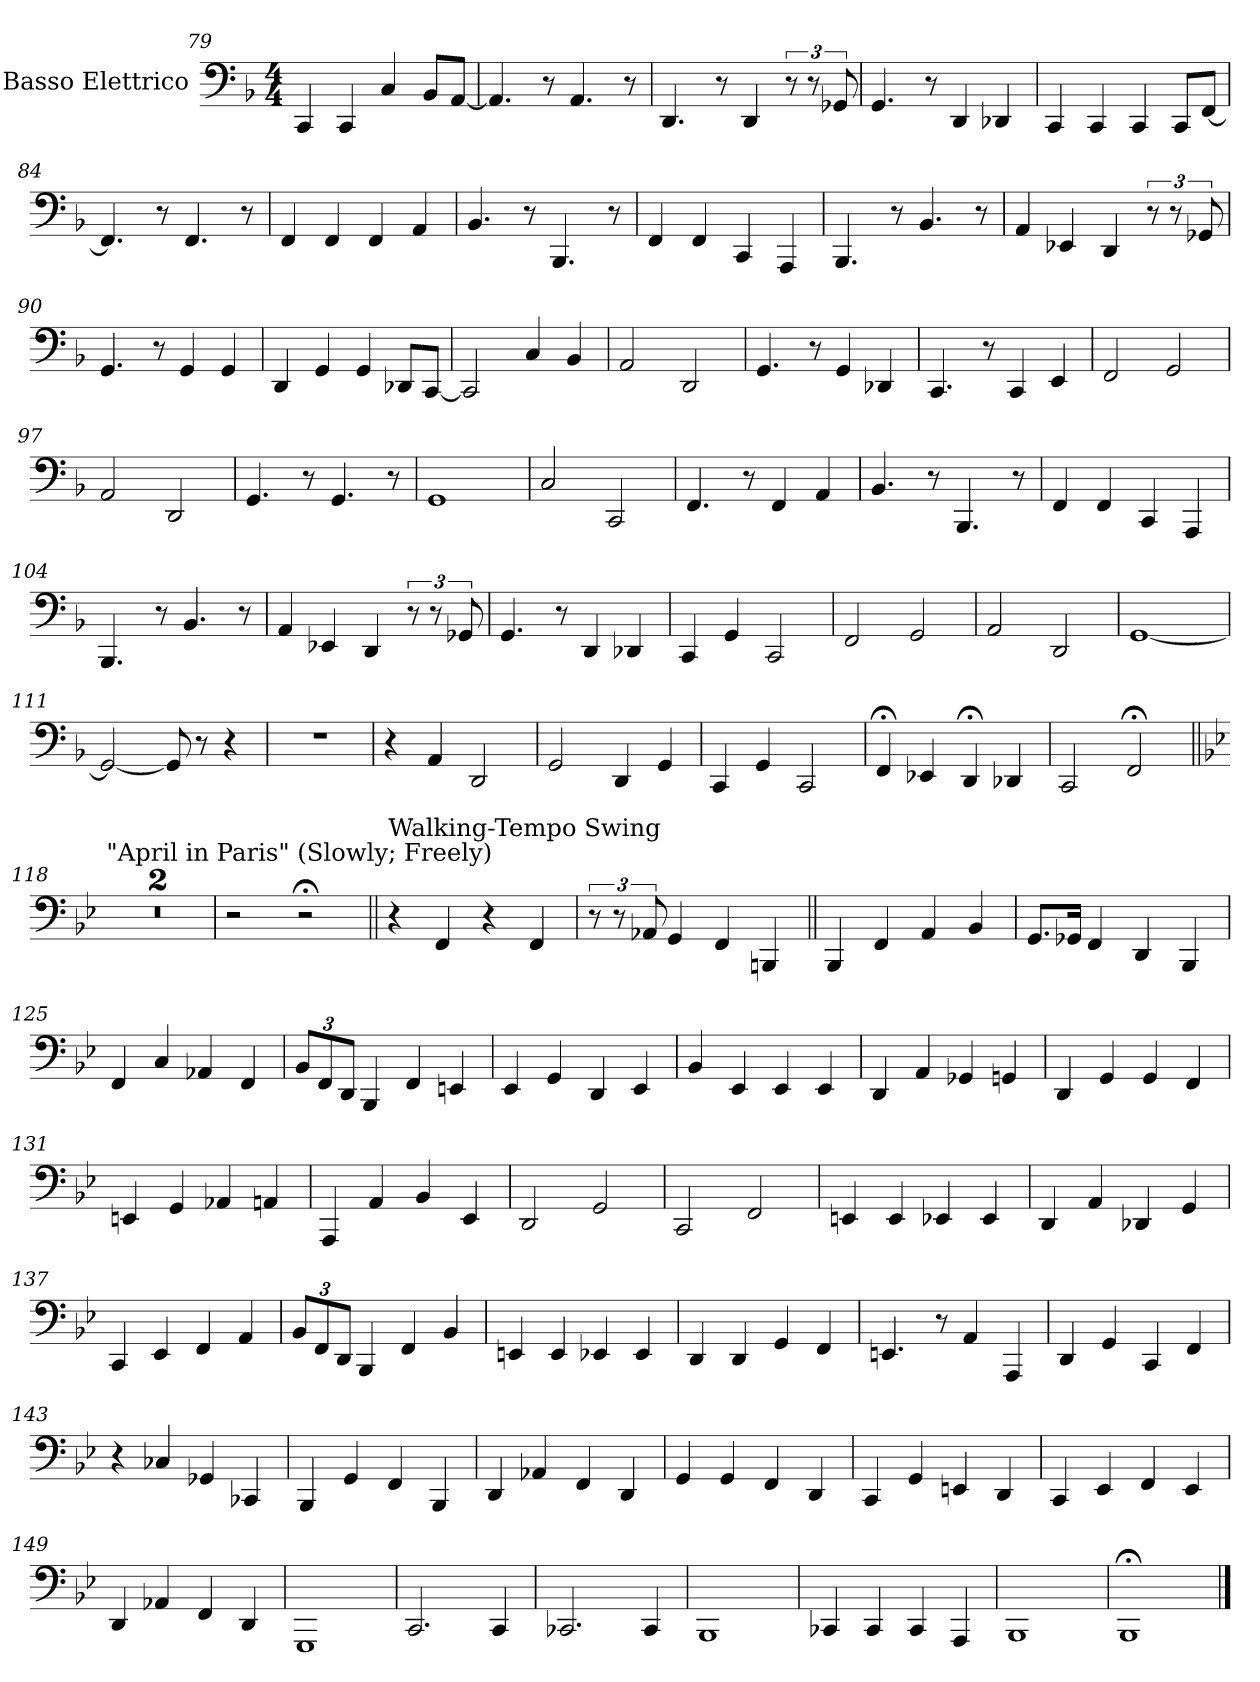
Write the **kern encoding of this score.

**kern
*part1
*staff1
*I"Basso Elettrico
*
*k[b-]
*F:
*M4/4
=79
4CC
4CC
4C
8BB-L
[8AAJ
=80
4.AA]
8r
4.AA
8r
=81
4.DD
8r
4DD
12r
12r
12GG-X
=82
4.GG
8r
4DD
4DD-X
=83
4CC
4CC
4CC
8CCL
[8FFJ
=84
4.FF]
8r
4.FF
8r
=85
4FF
4FF
4FF
4AA
=86
4.BB-
8r
4.BBB-
8r
=87
4FF
4FF
4CC
4AAA
=88
4.BBB-
8r
4.BB-
8r
=89
4AA
4EE-X
4DD
12r
12r
12GG-X
=90
4.GG
8r
4GG
4GG
=91
4DD
4GG
4GG
8DD-XL
[8CCJ
=92
2CC]
4C
4BB-
=93
2AA
2DD
=94
4.GG
8r
4GG
4DD-X
=95
4.CC
8r
4CC
4EE
=96
2FF
2GG
=97
2AA
2DD
=98
4.GG
8r
4.GG
8r
=99
1GG
=100
2C
2CC
=101
4.FF
8r
4FF
4AA
=102
4.BB-
8r
4.BBB-
8r
=103
4FF
4FF
4CC
4AAA
=104
4.BBB-
8r
4.BB-
8r
=105
4AA
4EE-X
4DD
12r
12r
12GG-X
=106
4.GG
8r
4DD
4DD-X
=107
4CC
4GG
2CC
=108
2FF
2GG
=109
2AA
2DD
=110
[1GG
=111
2GG_
8GG]
8r
4r
=112
1r
=113
4r
4AA
2DD
=114
2GG
4DD
4GG
=115
4CC
4GG
2CC
=116
4FF;<
4EE-X
4DD;<
4DD-X
=117
2CC
2FF;<
=118||
*k[b-e-]
*B-:
*MM90
!LO:TX:a:t="April in Paris" (Slowly; Freely)
1r
=119
1r
=120
2r
2r;<
=121||
*MM90
!LO:TX:a:t=Walking-Tempo Swing
4r
4FF
4r
4FF
=122
12r
12r
12AA-X
4GG
4FF
4BBBn
=123||
4BBB-
4FF
4AA
4BB-
=124
8.GGL
16GG-XJk
4FF
4DD
4BBB-
=125
4FF
4C
4AA-X
4FF
=126
12BB-L
12FF
12DDJ
4BBB-
4FF
4EEn
=127
4EE-
4GG
4DD
4EE-
=128
4BB-
4EE-
4EE-
4EE-
=129
4DD
4AA
4GG-X
4GGn
=130
4DD
4GG
4GG
4FF
=131
4EEn
4GG
4AA-X
4AAn
=132
4AAA
4AA
4BB-
4EE-
=133
2DD
2GG
=134
2CC
2FF
=135
4EEn
4EE
4EE-X
4EE-
=136
4DD
4AA
4DD-X
4GG
=137
4CC
4EE-
4FF
4AA
=138
12BB-L
12FF
12DDJ
4BBB-
4FF
4BB-
=139
4EEn
4EE
4EE-X
4EE-
=140
4DD
4DD
4GG
4FF
=141
4.EEn
8r
4AA
4AAA
=142
4DD
4GG
4CC
4FF
=143
4r
4C-X
4GG-X
4CC-X
=144
4BBB-
4GG
4FF
4BBB-
=145
4DD
4AA-X
4FF
4DD
=146
4GG
4GG
4FF
4DD
=147
4CC
4GG
4EEn
4DD
=148
4CC
4EE-
4FF
4EE-
=149
4DD
4AA-X
4FF
4DD
=150
1GGG
=151
2.CC
4CC
=152
2.CC-X
4CC-
=153
1BBB-
=154
4CC-X
4CC-
4CC-
4AAA
=155
1BBB-
=156
1BBB-;<
==
*-
